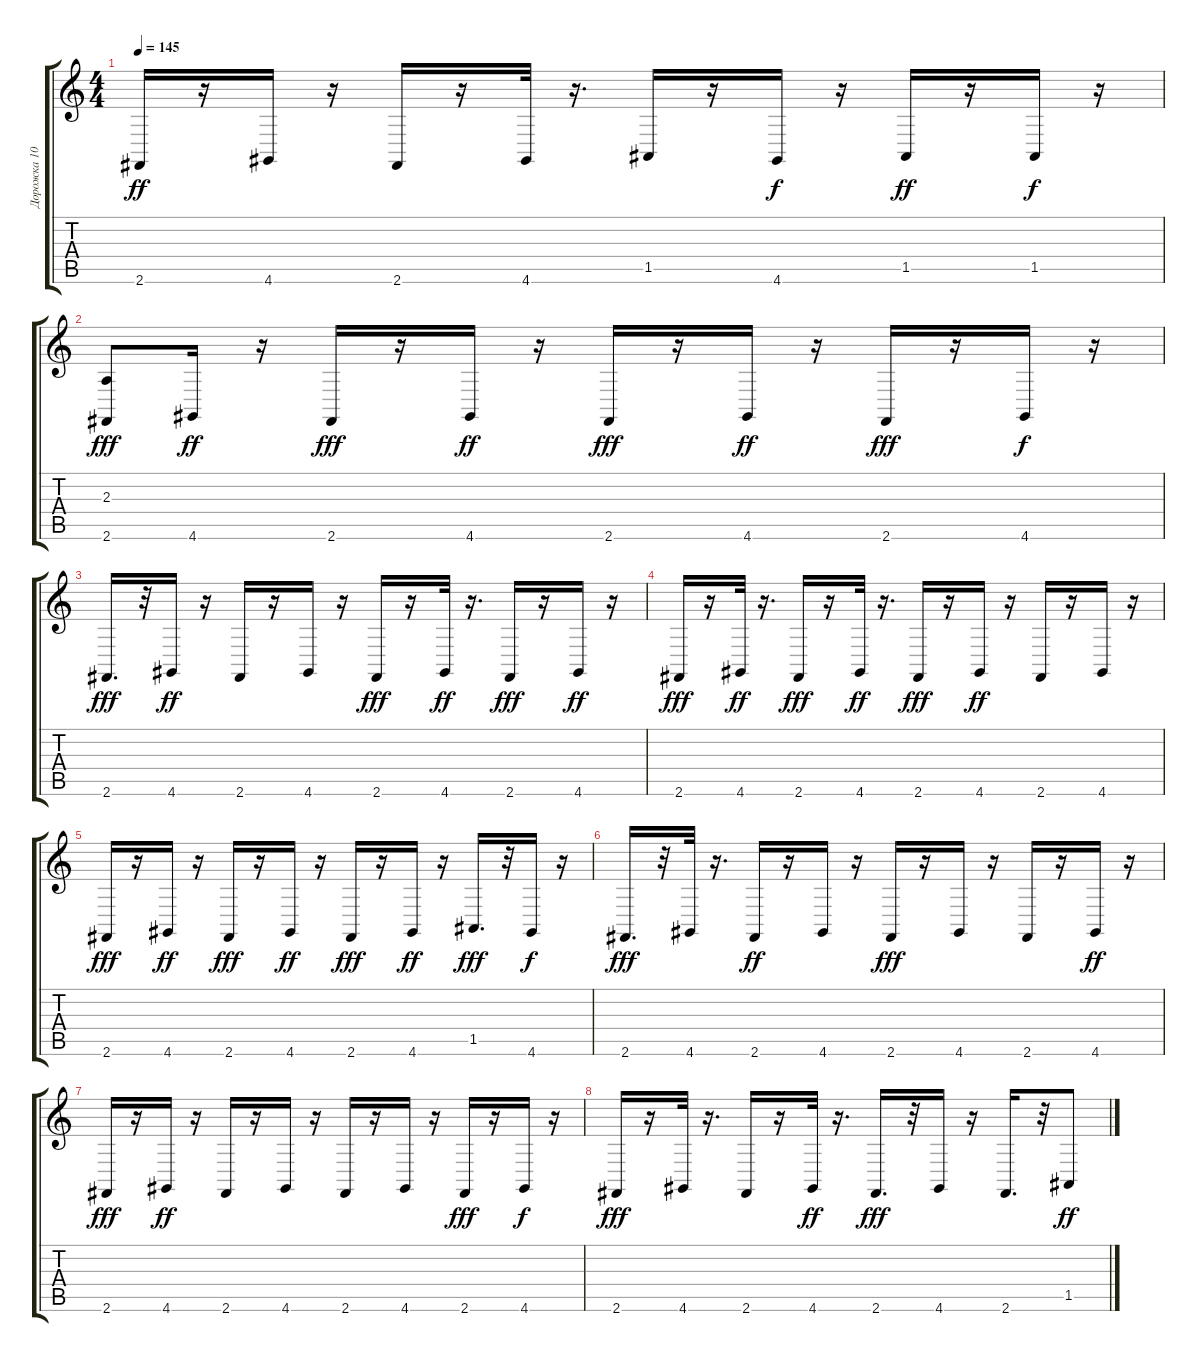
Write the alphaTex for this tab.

\track ("Дорожка 10" "Дорожка 10") {instrument acousticgrandpiano}
\staff {score tabs}
\tuning (E4 B3 G3 D3 A2 E2) {hide}
\ts (4 4)
\tempo 145
\clef g2
\ks c
2.6.16{dy ff} r.16 4.6.16 r.16 2.6.16 r.16 4.6.32 r.16{d} 1.5.16 r.16 4.6.16{dy f} r.16 1.5.16{dy ff} r.16 1.5.16{dy f} r.16 |
(2.3 2.6).8{dy fff} 4.6.16{dy ff} r.16 2.6.16{dy fff} r.16 4.6.16{dy ff} r.16 2.6.16{dy fff} r.16 4.6.16{dy ff} r.16 2.6.16{dy fff} r.16 4.6.16{dy f} r.16 |
2.6.16{d dy fff} r.32 4.6.16{dy ff} r.16 2.6.16 r.16 4.6.16 r.16 2.6.16{dy fff} r.16 4.6.32{dy ff} r.16{d} 2.6.16{dy fff} r.16 4.6.16{dy ff} r.16 |
2.6.16{dy fff} r.16 4.6.32{dy ff} r.16{d} 2.6.16{dy fff} r.16 4.6.32{dy ff} r.16{d} 2.6.16{dy fff} r.16 4.6.16{dy ff} r.16 2.6.16 r.16 4.6.16 r.16 |
2.6.16{dy fff} r.16 4.6.16{dy ff} r.16 2.6.16{dy fff} r.16 4.6.16{dy ff} r.16 2.6.16{dy fff} r.16 4.6.16{dy ff} r.16 1.5.16{d dy fff} r.32 4.6.16{dy f} r.16 |
2.6.16{d dy fff} r.32 4.6.32 r.16{d} 2.6.16{dy ff} r.16 4.6.16 r.16 2.6.16{dy fff} r.16 4.6.16 r.16 2.6.16 r.16 4.6.16{dy ff} r.16 |
2.6.16{dy fff} r.16 4.6.16{dy ff} r.16 2.6.16 r.16 4.6.16 r.16 2.6.16 r.16 4.6.16 r.16 2.6.16{dy fff} r.16 4.6.16{dy f} r.16 |
2.6.16{dy fff} r.16 4.6.32 r.16{d} 2.6.16 r.16 4.6.32{dy ff} r.16{d} 2.6.16{d dy fff} r.32 4.6.16 r.16 2.6.16{d} r.32 1.5.8{dy ff}
